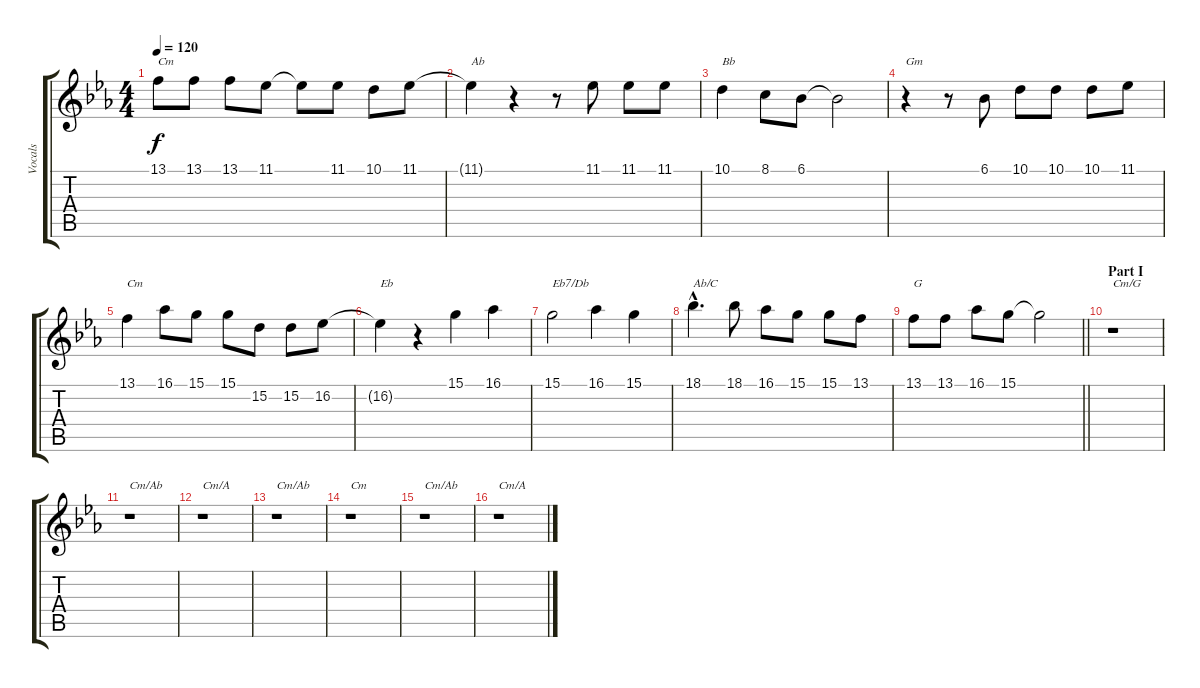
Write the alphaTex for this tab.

\track ("Vocals" "Vocals") {instrument trumpet}
\staff {score tabs}
\tuning (E4 B3 G3 D3 A2 E2) {hide}
\ts (4 4)
\tempo 120
\clef g2
\ks eb
13.1.8{txt "Cm" dy f} 13.1.8 13.1.8 11.1.8 11.1{t}.8 11.1.8 10.1.8 11.1.8 |
11.1{t}.4{txt "Ab"} r.4 r.8 11.1.8 11.1.8 11.1.8 |
10.1.4{txt "Bb"} 8.1.8 6.1.8 6.1{t}.2 |
r.4{txt "Gm"} r.8 6.1.8 10.1.8 10.1.8 10.1.8 11.1.8 |
13.1.4{txt "Cm"} 16.1.8 15.1.8 15.1.8 15.2.8 15.2.8 16.2.8 |
16.2{t}.4{txt "Eb"} r.4 15.1.4 16.1.4 |
15.1.2{txt "Eb7/Db"} 16.1.4 15.1.4 |
18.1{hac}.4{d txt "Ab/C"} 18.1.8 16.1.8 15.1.8 15.1.8 13.1.8 |
\barLineRight lightlight
13.1.8{txt "G"} 13.1.8 16.1.8 15.1.8 15.1{t}.2 |
\section ("" "Part I")
r.1{txt "Cm/G"} |
r.1{txt "Cm/Ab"} |
r.1{txt "Cm/A"} |
r.1{txt "Cm/Ab"} |
r.1{txt "Cm"} |
r.1{txt "Cm/Ab"} |
r.1{txt "Cm/A"}
